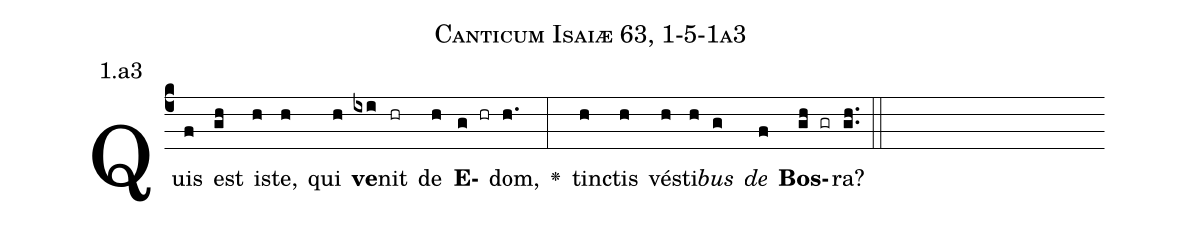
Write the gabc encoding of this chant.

name: Canticum Isaiæ 63, 1-5-1a3;
annotation: 1.a3;
%%
(c4)Quis(f) est(gh) i(h)ste,(h) qui(h) <b>ve</b>(ixi)nit(hr) de(h) <b>E</b>(g hr)dom,(h.) <v>\greheightstar</v>(:) tin(h)ctis(h) vé(h)sti(h)<i>bus</i>(g) <i>de</i>(f) <b>Bos</b>(gh gr)ra?(gh..) (::)


%E(h) u(h) o(g) u(f) a(gh) e.(gh..) (::)
